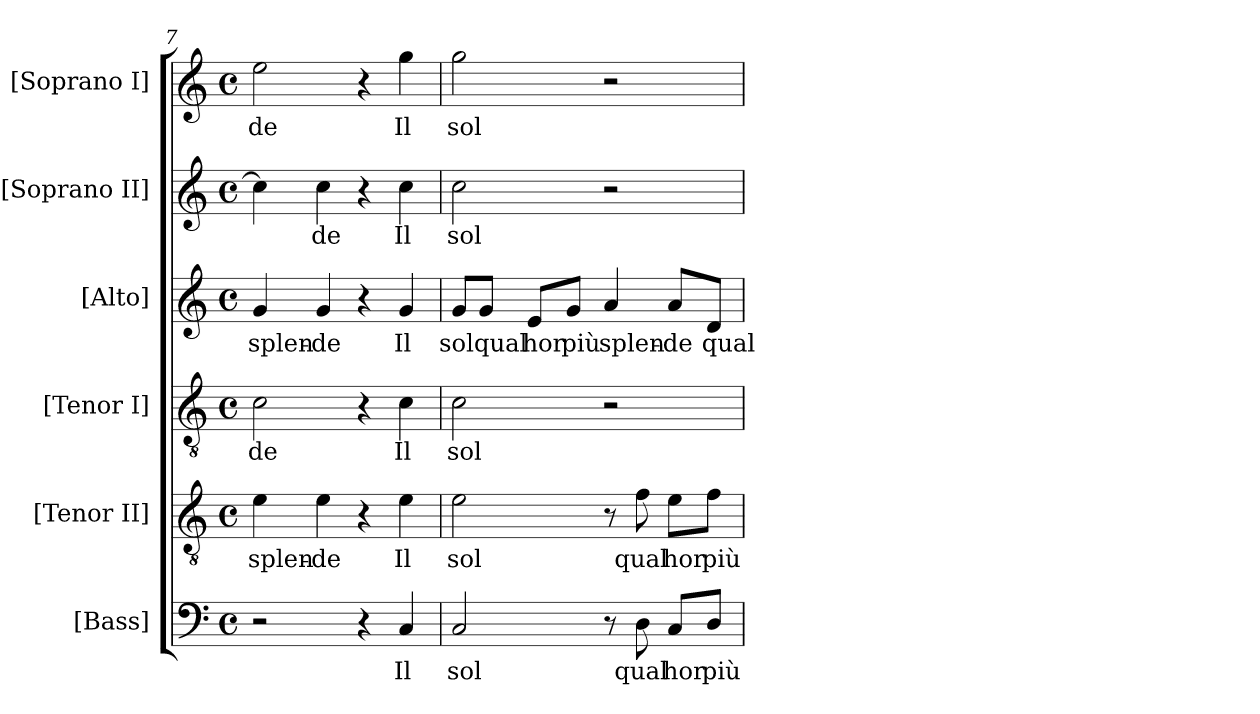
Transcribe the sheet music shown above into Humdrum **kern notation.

**kern	**text	**kern	**text	**kern	**text	**kern	**text	**kern	**text	**kern	**text
*part6	*part6	*part5	*part5	*part4	*part4	*part3	*part3	*part2	*part2	*part1	*part1
*staff6	*staff6	*staff5	*staff5	*staff4	*staff4	*staff3	*staff3	*staff2	*staff2	*staff1	*staff1
*I"[Bass]	*	*I"[Tenor II]	*	*I"[Tenor I]	*	*I"[Alto]	*	*I"[Soprano II]	*	*I"[Soprano I]	*
*I'B.	*	*I'T.	*	*I'T.	*	*I'A.	*	*I'S.	*	*I'S.	*
*clefF4	*	*clefGv2	*	*clefGv2	*	*clefG2	*	*clefG2	*	*clefG2	*
*	*	*ITrd7c12	*	*ITrd7c12	*	*	*	*	*	*	*
*k[]	*	*k[]	*	*k[]	*	*k[]	*	*k[]	*	*k[]	*
*C:	*	*C:	*	*C:	*	*C:	*	*C:	*	*C:	*
*M4/4	*	*M4/4	*	*M4/4	*	*M4/4	*	*M4/4	*	*M4/4	*
*met(c)	*	*met(c)	*	*met(c)	*	*met(c)	*	*met(c)	*	*met(c)	*
=7	=7	=7	=7	=7	=7	=7	=7	=7	=7	=7	=7
!	!	!	!LO:LY:b:color=#000000	!	!	!	!	!	!	!	!
!	!	!	!	!	!LO:LY:b:color=#000000	!	!	!	!	!	!
!	!	!	!	!	!	!	!LO:LY:b:color=#000000	!	!	!	!
!	!	!	!	!	!	!	!	!	!	!	!LO:LY:b:color=#000000
2r	.	4Ei\	splen-	2Ci\	-de	4gi/	splen-	4cci\]	.	2eei\	-de
!	!	!	!LO:LY:b:color=#000000	!	!	!	!	!	!	!	!
!	!	!	!	!	!	!	!LO:LY:b:color=#000000	!	!	!	!
!	!	!	!	!	!	!	!	!	!LO:LY:b:color=#000000	!	!
.	.	4Ei\	-de	.	.	4gi/	-de	4cci\	-de	.	.
4r	.	4r	.	4r	.	4r	.	4r	.	4r	.
!	!LO:LY:b:color=#000000	!	!	!	!	!	!	!	!	!	!
!	!	!	!LO:LY:b:color=#000000	!	!	!	!	!	!	!	!
!	!	!	!	!	!LO:LY:b:color=#000000	!	!	!	!	!	!
!	!	!	!	!	!	!	!LO:LY:b:color=#000000	!	!	!	!
!	!	!	!	!	!	!	!	!	!LO:LY:b:color=#000000	!	!
!	!	!	!	!	!	!	!	!	!	!	!LO:LY:b:color=#000000
4Ci/	Il	4Ei\	Il	4Ci\	Il	4gi/	Il	4cci\	Il	4ggi\	Il
=8	=8	=8	=8	=8	=8	=8	=8	=8	=8	=8	=8
!	!LO:LY:b:color=#000000	!	!	!	!	!	!	!	!	!	!
!	!	!	!LO:LY:b:color=#000000	!	!	!	!	!	!	!	!
!	!	!	!	!	!LO:LY:b:color=#000000	!	!	!	!	!	!
!	!	!	!	!	!	!	!LO:LY:b:color=#000000	!	!	!	!
!	!	!	!	!	!	!	!	!	!LO:LY:b:color=#000000	!	!
!	!	!	!	!	!	!	!	!	!	!	!LO:LY:b:color=#000000
2Ci/	sol	2Ei\	sol	2Ci\	sol	8gi/L	sol	2cci\	sol	2ggi\	sol
!	!	!	!	!	!	!	!LO:LY:b:color=#000000	!	!	!	!
.	.	.	.	.	.	8gi/J	qual	.	.	.	.
!	!	!	!	!	!	!	!LO:LY:b:color=#000000	!	!	!	!
.	.	.	.	.	.	8ei/L	hor	.	.	.	.
!	!	!	!	!	!	!	!LO:LY:b:color=#000000	!	!	!	!
.	.	.	.	.	.	8gi/J	più	.	.	.	.
!	!	!	!	!	!	!	!LO:LY:b:color=#000000	!	!	!	!
8r	.	8r	.	2r	.	4ai/	splen-	2r	.	2r	.
!	!LO:LY:b:color=#000000	!	!	!	!	!	!	!	!	!	!
!	!	!	!LO:LY:b:color=#000000	!	!	!	!	!	!	!	!
8Di\	qual	8Fi\	qual	.	.	.	.	.	.	.	.
!	!LO:LY:b:color=#000000	!	!	!	!	!	!	!	!	!	!
!	!	!	!LO:LY:b:color=#000000	!	!	!	!	!	!	!	!
!	!	!	!	!	!	!	!LO:LY:b:color=#000000	!	!	!	!
8Ci/L	hor	8Ei\L	hor	.	.	8ai/L	-de	.	.	.	.
!	!LO:LY:b:color=#000000	!	!	!	!	!	!	!	!	!	!
!	!	!	!LO:LY:b:color=#000000	!	!	!	!	!	!	!	!
!	!	!	!	!	!	!	!LO:LY:b:color=#000000	!	!	!	!
8Di/J	più	8Fi\J	più	.	.	8di/J	qual	.	.	.	.
=	=	=	=	=	=	=	=	=	=	=	=
*-	*-	*-	*-	*-	*-	*-	*-	*-	*-	*-	*-
